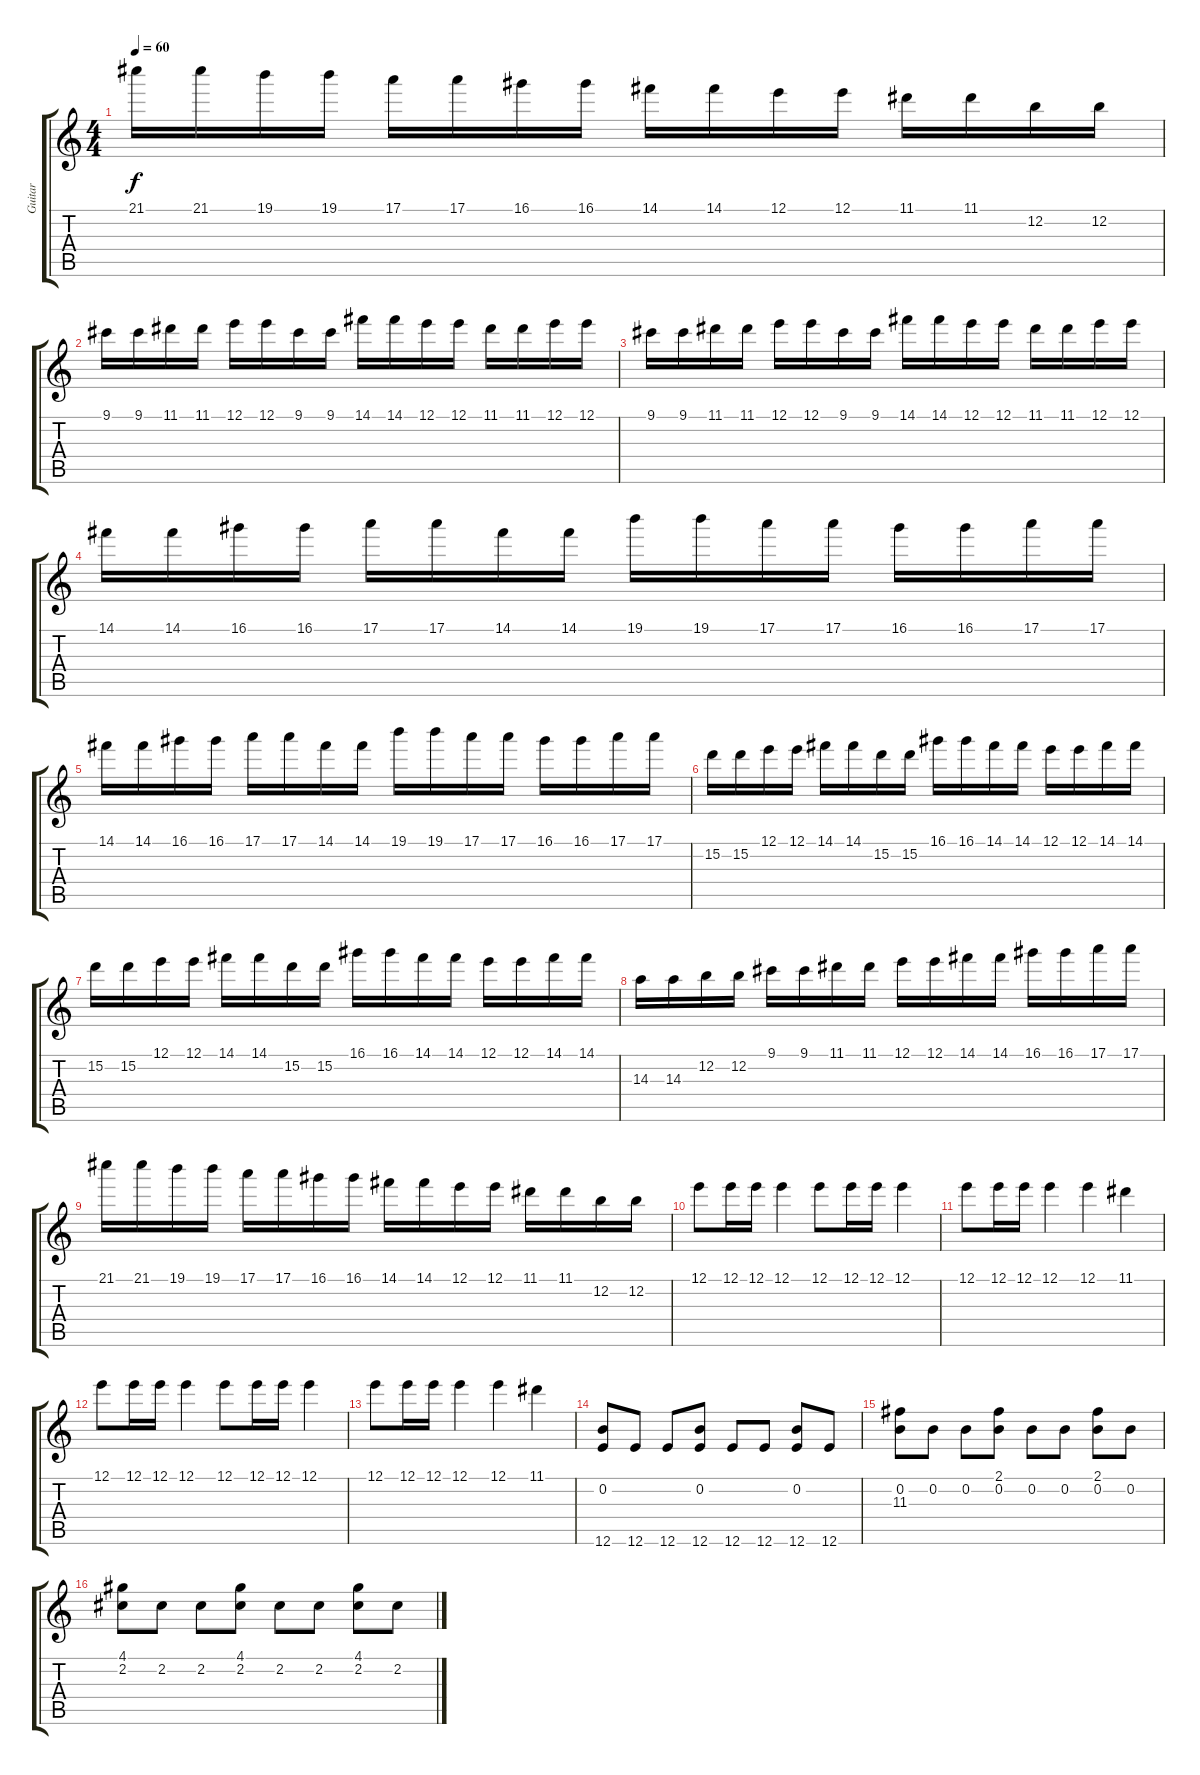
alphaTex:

\track ("Guitar" "Guitar") {instrument distortionguitar}
\staff {score tabs}
\tuning (E4 B3 G3 D3 A2 E2) {hide}
\ts (4 4)
\tempo 60
\clef g2
\ks c
21.1.16{dy f} 21.1.16 19.1.16 19.1.16 17.1.16 17.1.16 16.1.16 16.1.16 14.1.16 14.1.16 12.1.16 12.1.16 11.1.16 11.1.16 12.2.16 12.2.16 |
9.1.16 9.1.16 11.1.16 11.1.16 12.1.16 12.1.16 9.1.16 9.1.16 14.1.16 14.1.16 12.1.16 12.1.16 11.1.16 11.1.16 12.1.16 12.1.16 |
9.1.16 9.1.16 11.1.16 11.1.16 12.1.16 12.1.16 9.1.16 9.1.16 14.1.16 14.1.16 12.1.16 12.1.16 11.1.16 11.1.16 12.1.16 12.1.16 |
14.1.16 14.1.16 16.1.16 16.1.16 17.1.16 17.1.16 14.1.16 14.1.16 19.1.16 19.1.16 17.1.16 17.1.16 16.1.16 16.1.16 17.1.16 17.1.16 |
14.1.16 14.1.16 16.1.16 16.1.16 17.1.16 17.1.16 14.1.16 14.1.16 19.1.16 19.1.16 17.1.16 17.1.16 16.1.16 16.1.16 17.1.16 17.1.16 |
15.2.16 15.2.16 12.1.16 12.1.16 14.1.16 14.1.16 15.2.16 15.2.16 16.1.16 16.1.16 14.1.16 14.1.16 12.1.16 12.1.16 14.1.16 14.1.16 |
15.2.16 15.2.16 12.1.16 12.1.16 14.1.16 14.1.16 15.2.16 15.2.16 16.1.16 16.1.16 14.1.16 14.1.16 12.1.16 12.1.16 14.1.16 14.1.16 |
14.3.16 14.3.16 12.2.16 12.2.16 9.1.16 9.1.16 11.1.16 11.1.16 12.1.16 12.1.16 14.1.16 14.1.16 16.1.16 16.1.16 17.1.16 17.1.16 |
21.1.16 21.1.16 19.1.16 19.1.16 17.1.16 17.1.16 16.1.16 16.1.16 14.1.16 14.1.16 12.1.16 12.1.16 11.1.16 11.1.16 12.2.16 12.2.16 |
12.1.8 12.1.16 12.1.16 12.1.4 12.1.8 12.1.16 12.1.16 12.1.4 |
12.1.8 12.1.16 12.1.16 12.1.4 12.1.4 11.1.4 |
12.1.8 12.1.16 12.1.16 12.1.4 12.1.8 12.1.16 12.1.16 12.1.4 |
12.1.8 12.1.16 12.1.16 12.1.4 12.1.4 11.1.4 |
(0.2 12.6).8 12.6.8 12.6.8 (0.2 12.6).8 12.6.8 12.6.8 (0.2 12.6).8 12.6.8 |
(0.2 11.3).8 0.2.8 0.2.8 (2.1 0.2).8 0.2.8 0.2.8 (2.1 0.2).8 0.2.8 |
(4.1 2.2).8 2.2.8 2.2.8 (4.1 2.2).8 2.2.8 2.2.8 (4.1 2.2).8 2.2.8
